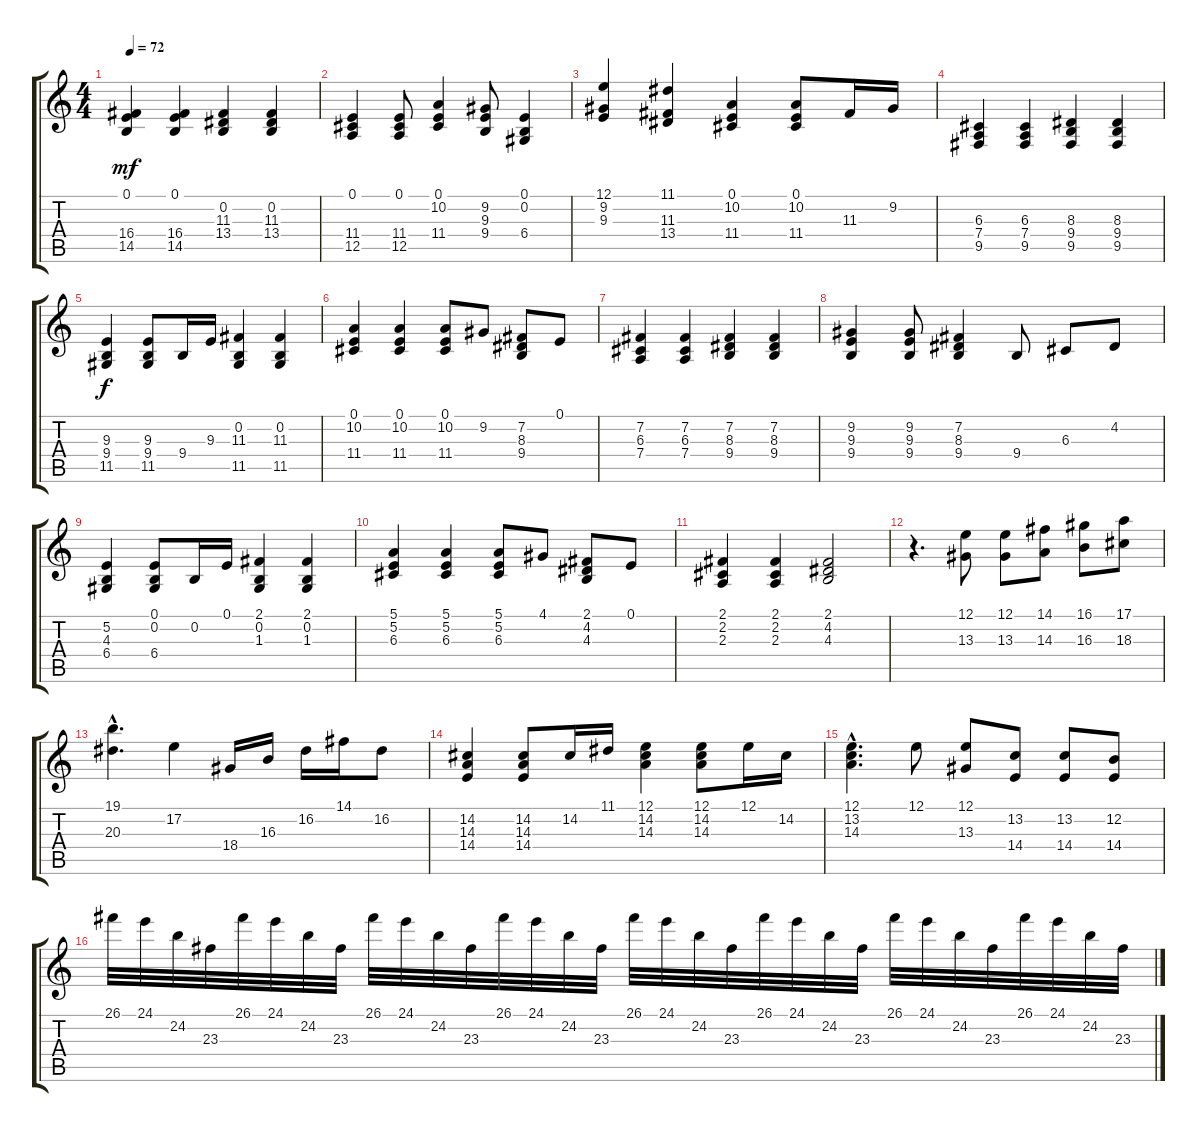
\track "" {instrument acousticgrandpiano}
\staff {score tabs}
\tuning (E4 B3 G3 D3 A2 E2) {hide}
\ts (4 4)
\tempo 72
\clef g2
\ks c
(0.1 16.4 14.5).4{dy mf} (0.1 16.4 14.5).4 (0.2 11.3 13.4).4 (0.2 11.3 13.4).4 |
(0.1 11.4 12.5).4 (0.1 11.4 12.5).8 (0.1 10.2 11.4).4 (9.2 9.3 9.4).8 (0.1 0.2 6.4).4 |
(12.1 9.2 9.3).4 (11.1 11.3 13.4).4 (0.1 10.2 11.4).4 (0.1 10.2 11.4).8 11.3.16 9.2.16 |
(6.3 7.4 9.5).4 (6.3 7.4 9.5).4 (8.3 9.4 9.5).4 (8.3 9.4 9.5).4 |
(9.3 9.4 11.5).4{dy f} (9.3 9.4 11.5).8 9.4.16 9.3.16 (0.2 11.3 11.5).4 (0.2 11.3 11.5).4 |
(0.1 10.2 11.4).4 (0.1 10.2 11.4).4 (0.1 10.2 11.4).8 9.2.8 (7.2 8.3 9.4).8 0.1.8 |
(7.2 6.3 7.4).4 (7.2 6.3 7.4).4 (7.2 8.3 9.4).4 (7.2 8.3 9.4).4 |
(9.2 9.3 9.4).4 (9.2 9.3 9.4).8 (7.2 8.3 9.4).4 9.4.8 6.3.8 4.2.8 |
(5.2 4.3 6.4).4 (0.1 0.2 6.4).8 0.2.16 0.1.16 (2.1 0.2 1.3).4 (2.1 0.2 1.3).4 |
(5.1 5.2 6.3).4 (5.1 5.2 6.3).4 (5.1 5.2 6.3).8 4.1.8 (2.1 4.2 4.3).8 0.1.8 |
(2.1 2.2 2.3).4 (2.1 2.2 2.3).4 (2.1 4.2 4.3).2 |
r.4{d} (12.1 13.3).8 (12.1 13.3).8 (14.1 14.3).8 (16.1 16.3).8 (17.1 18.3).8 |
(19.1{hac} 20.3{hac}).4{d} 17.2.4 18.4.16 16.3.16 16.2.16 14.1.16 16.2.8 |
(14.2 14.3 14.4).4 (14.2 14.3 14.4).8 14.2.16 11.1.16 (12.1 14.2 14.3).4 (12.1 14.2 14.3).8 12.1.16 14.2.16 |
(12.1{hac} 13.2{hac} 14.3{hac}).4{d} 12.1.8 (12.1 13.3).8 (13.2 14.4).8 (13.2 14.4).8 (12.2 14.4).8 |
26.1.32 24.1.32 24.2.32 23.3.32 26.1.32 24.1.32 24.2.32 23.3.32 26.1.32 24.1.32 24.2.32 23.3.32 26.1.32 24.1.32 24.2.32 23.3.32 26.1.32 24.1.32 24.2.32 23.3.32 26.1.32 24.1.32 24.2.32 23.3.32 26.1.32 24.1.32 24.2.32 23.3.32 26.1.32 24.1.32 24.2.32 23.3.32
